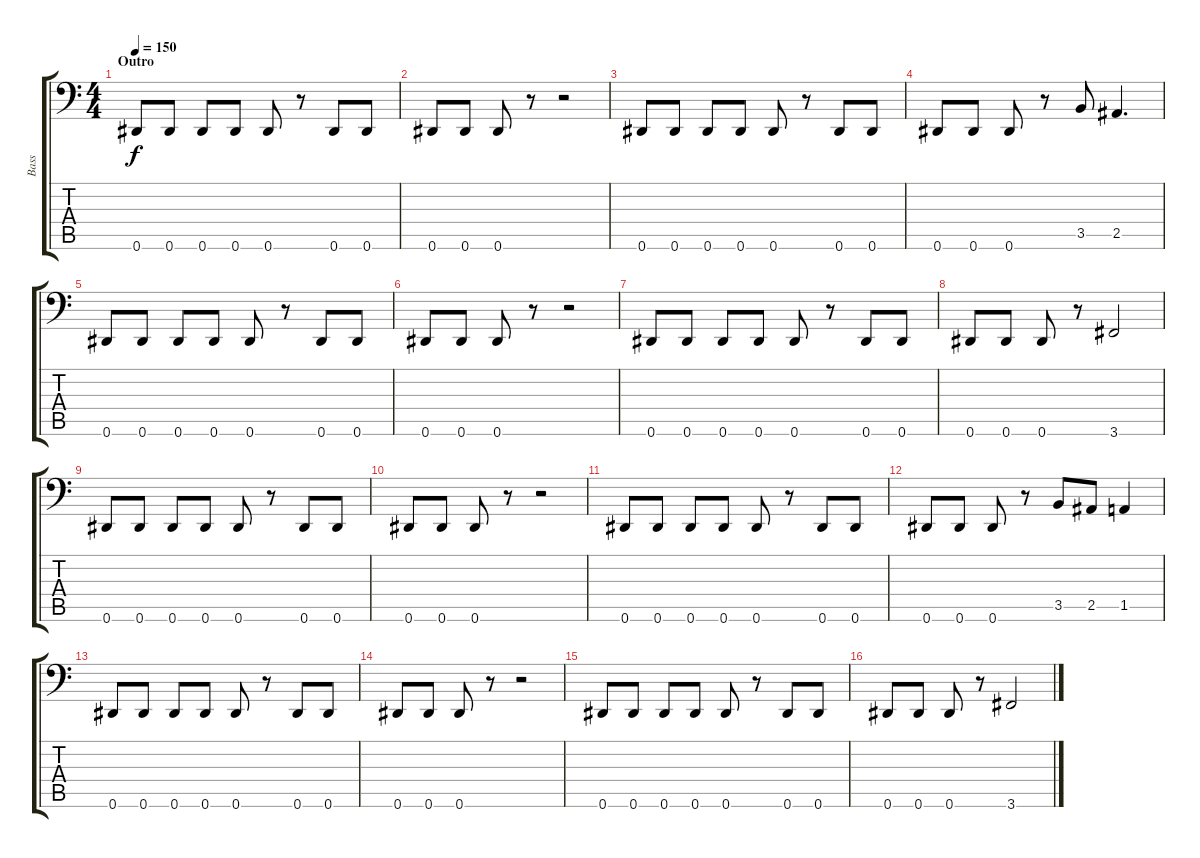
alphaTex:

\track ("Bass" "Bass") {instrument electricbassfinger}
\staff {score tabs}
\tuning (Eb3 Bb2 Gb2 Db2 Ab1 Eb1) {hide}
\ts (4 4)
\section ("" "Outro")
\tempo 150
\clef f4
\ks c
0.6.8{dy f} 0.6.8 0.6.8 0.6.8 0.6.8 r.8 0.6.8 0.6.8 |
0.6.8 0.6.8 0.6.8 r.8 r.2 |
0.6.8 0.6.8 0.6.8 0.6.8 0.6.8 r.8 0.6.8 0.6.8 |
0.6.8 0.6.8 0.6.8 r.8 3.5.8 2.5.4{d} |
0.6.8 0.6.8 0.6.8 0.6.8 0.6.8 r.8 0.6.8 0.6.8 |
0.6.8 0.6.8 0.6.8 r.8 r.2 |
0.6.8 0.6.8 0.6.8 0.6.8 0.6.8 r.8 0.6.8 0.6.8 |
0.6.8 0.6.8 0.6.8 r.8 3.6.2 |
0.6.8 0.6.8 0.6.8 0.6.8 0.6.8 r.8 0.6.8 0.6.8 |
0.6.8 0.6.8 0.6.8 r.8 r.2 |
0.6.8 0.6.8 0.6.8 0.6.8 0.6.8 r.8 0.6.8 0.6.8 |
0.6.8 0.6.8 0.6.8 r.8 3.5.8 2.5.8 1.5.4 |
0.6.8 0.6.8 0.6.8 0.6.8 0.6.8 r.8 0.6.8 0.6.8 |
0.6.8 0.6.8 0.6.8 r.8 r.2 |
0.6.8 0.6.8 0.6.8 0.6.8 0.6.8 r.8 0.6.8 0.6.8 |
0.6.8 0.6.8 0.6.8 r.8 3.6.2
